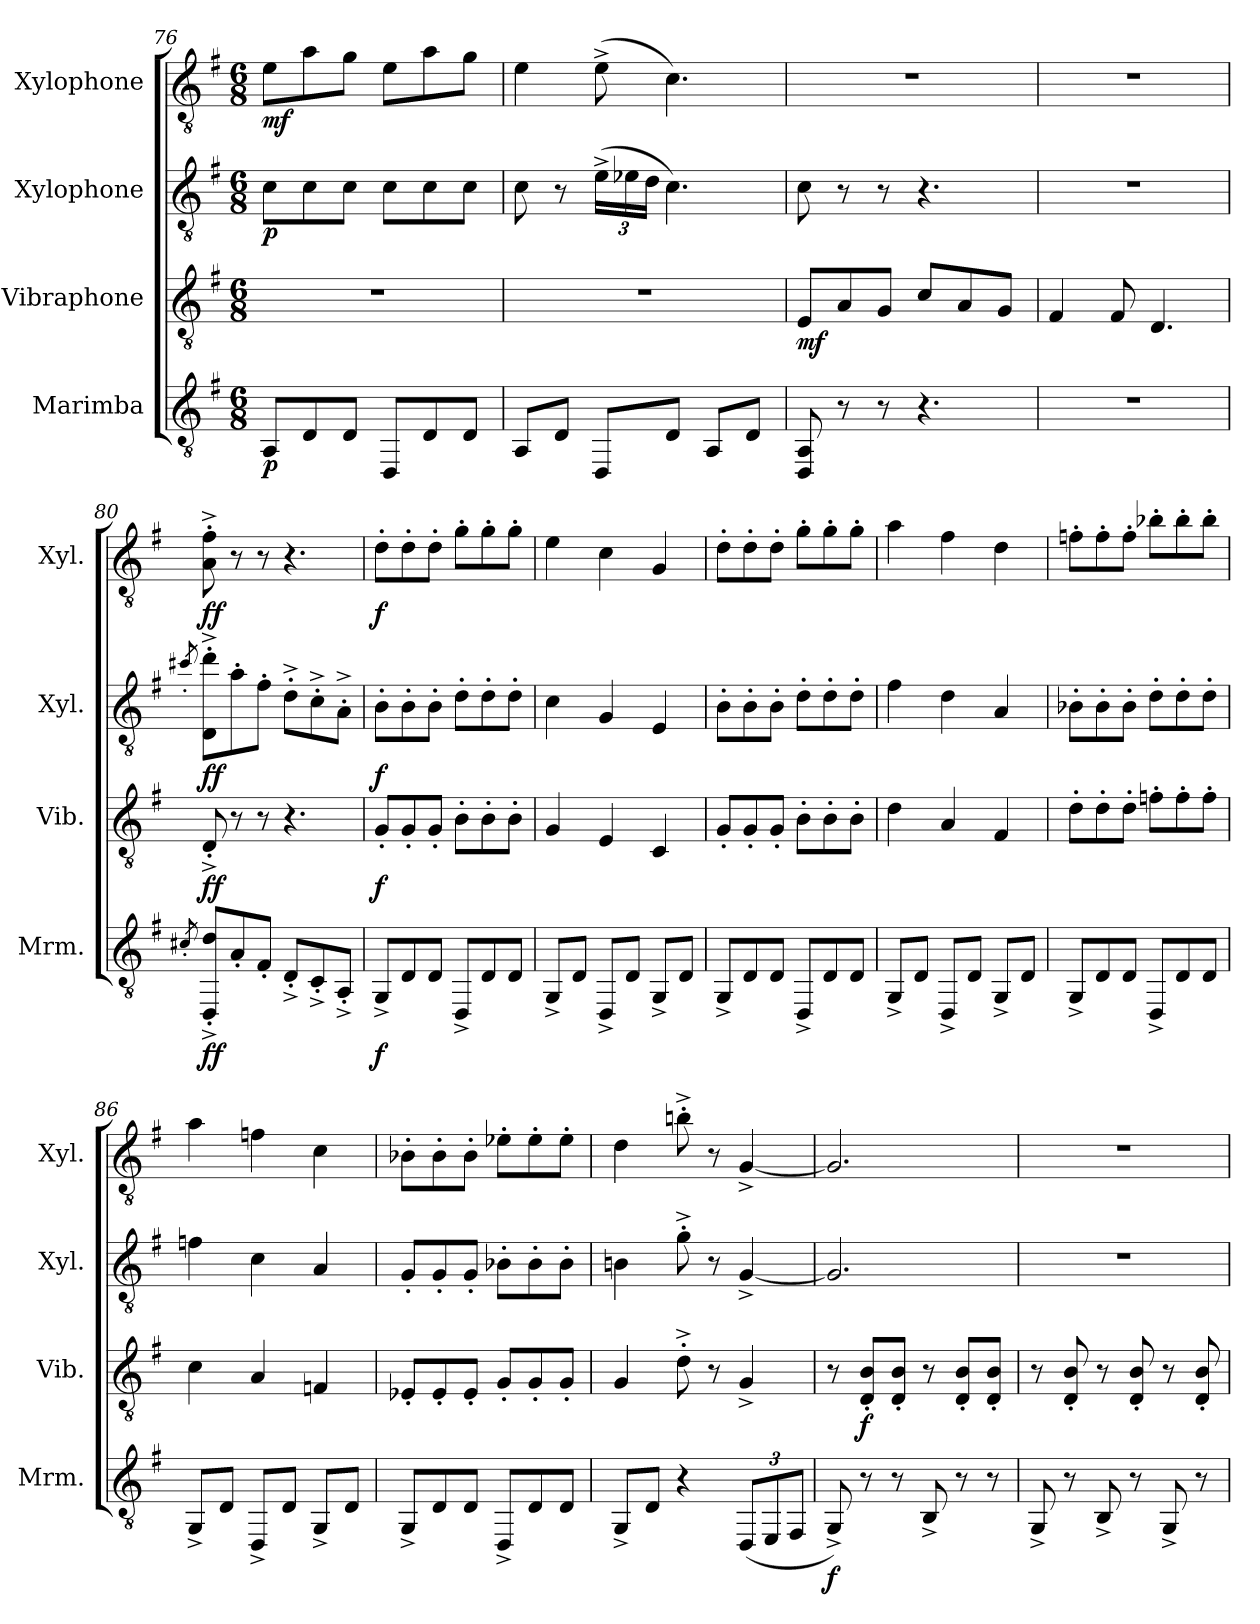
**kern	**dynam	**kern	**dynam	**kern	**dynam	**kern	**dynam
*part4	*part4	*part3	*part3	*part2	*part2	*part1	*part1
*staff4	*staff4	*staff3	*staff3	*staff2	*staff2	*staff1	*staff1
*I"Marimba	*	*I"Vibraphone	*	*I"Xylophone	*	*I"Xylophone	*
*I'Mrm.	*	*I'Vib.	*	*I'Xyl.	*	*I'Xyl.	*
!!LO:PB:g=z
*clefGv2	*	*clefGv2	*	*clefGv2	*	*clefGv2	*
*k[f#]	*	*k[f#]	*	*k[f#]	*	*k[f#]	*
*G:	*	*G:	*	*G:	*	*G:	*
*M6/8	*	*M6/8	*	*M6/8	*	*M6/8	*
=76	=76	=76	=76	=76	=76	=76	=76
!	!LO:DY:b	!	!	!	!LO:DY:b	!	!LO:DY:b
8AA/L	p	2.r	.	8c\L	p	8e\L	mf
8D/	.	.	.	8c\	.	8a\	.
8D/J	.	.	.	8c\J	.	8g\J	.
8DD/L	.	.	.	8c\L	.	8e\L	.
8D/	.	.	.	8c\	.	8a\	.
8D/J	.	.	.	8c\J	.	8g\J	.
!!LO:PB:g=z
=77	=77	=77	=77	=77	=77	=77	=77
8AA/L	.	2.r	.	8c\	.	4e\	.
8D/J	.	.	.	8r	.	.	.
*	*	*	*	*Xbrackettup	*	*	*
8DD/L	.	.	.	(24e^\LL	.	(8e^\	.
.	.	.	.	24e-X\	.	.	.
.	.	.	.	24d\JJ	.	.	.
8D/J	.	.	.	4.c\)	.	4.c\)	.
8AA/L	.	.	.	.	.	.	.
8D/J	.	.	.	.	.	.	.
=78	=78	=78	=78	=78	=78	=78	=78
!	!	!	!LO:DY:b	!	!	!	!
8DD/ 8AA/	.	8E/L	mf	8c\	.	2.r	.
8r	.	8A/	.	8r	.	.	.
8r	.	8G/J	.	8r	.	.	.
4.r	.	8c/L	.	4.r	.	.	.
.	.	8A/	.	.	.	.	.
.	.	8G/J	.	.	.	.	.
=79	=79	=79	=79	=79	=79	=79	=79
2.r	.	4F#/	.	2.r	.	2.r	.
.	.	8F#/	.	.	.	.	.
.	.	4.D/	.	.	.	.	.
=80	=80	=80	=80	=80	=80	=80	=80
8qc#X'/	.	.	.	8qcc#X'/	.	.	.
!	!LO:DY:b	!	!LO:DY:b	!	!LO:DY:b	!	!LO:DY:b
8DD/'^ 8d/'^L	ff	8D'^/	ff	8D\'^ 8dd\'^L	ff	8A\'^ 8f#\'^	ff
8A'/	.	8r	.	8a'\	.	8r	.
8F#'/J	.	8r	.	8f#'\J	.	8r	.
8D'^/L	.	4.r	.	8d'^\L	.	4.r	.
8C'^/	.	.	.	8c'^\	.	.	.
8AA'^/J	.	.	.	8A'^\J	.	.	.
!!LO:PB:g=z
=81	=81	=81	=81	=81	=81	=81	=81
!	!LO:DY:b	!	!LO:DY:b	!	!LO:DY:b	!	!LO:DY:b
8GG^/L	f	8G'/L	f	8B'\L	f	8d'\L	f
8D/	.	8G'/	.	8B'\	.	8d'\	.
8D/J	.	8G'/J	.	8B'\J	.	8d'\J	.
8DD^/L	.	8B'\L	.	8d'\L	.	8g'\L	.
8D/	.	8B'\	.	8d'\	.	8g'\	.
8D/J	.	8B'\J	.	8d'\J	.	8g'\J	.
=82	=82	=82	=82	=82	=82	=82	=82
8GG^/L	.	4G/	.	4c\	.	4e\	.
8D/J	.	.	.	.	.	.	.
8DD^/L	.	4E/	.	4G/	.	4c\	.
8D/J	.	.	.	.	.	.	.
8GG^/L	.	4C/	.	4E/	.	4G/	.
8D/J	.	.	.	.	.	.	.
=83	=83	=83	=83	=83	=83	=83	=83
8GG^/L	.	8G'/L	.	8B'\L	.	8d'\L	.
8D/	.	8G'/	.	8B'\	.	8d'\	.
8D/J	.	8G'/J	.	8B'\J	.	8d'\J	.
8DD^/L	.	8B'\L	.	8d'\L	.	8g'\L	.
8D/	.	8B'\	.	8d'\	.	8g'\	.
8D/J	.	8B'\J	.	8d'\J	.	8g'\J	.
=84	=84	=84	=84	=84	=84	=84	=84
8GG^/L	.	4d\	.	4f#\	.	4a\	.
8D/J	.	.	.	.	.	.	.
8DD^/L	.	4A/	.	4d\	.	4f#\	.
8D/J	.	.	.	.	.	.	.
8GG^/L	.	4F#/	.	4A/	.	4d\	.
8D/J	.	.	.	.	.	.	.
=85	=85	=85	=85	=85	=85	=85	=85
8GG^/L	.	8d'\L	.	8B-X'\L	.	8fn'\L	.
8D/	.	8d'\	.	8B-'\	.	8f'\	.
8D/J	.	8d'\J	.	8B-'\J	.	8f'\J	.
8DD^/L	.	8fn'\L	.	8d'\L	.	8b-X'\L	.
8D/	.	8f'\	.	8d'\	.	8b-'\	.
8D/J	.	8f'\J	.	8d'\J	.	8b-'\J	.
=86	=86	=86	=86	=86	=86	=86	=86
8GG^/L	.	4c\	.	4fn\	.	4a\	.
8D/J	.	.	.	.	.	.	.
8DD^/L	.	4A/	.	4c\	.	4fn\	.
8D/J	.	.	.	.	.	.	.
8GG^/L	.	4Fn/	.	4A/	.	4c\	.
8D/J	.	.	.	.	.	.	.
!!LO:PB:g=z
=87	=87	=87	=87	=87	=87	=87	=87
8GG^/L	.	8E-X'/L	.	8G'/L	.	8B-X'\L	.
8D/	.	8E-'/	.	8G'/	.	8B-'\	.
8D/J	.	8E-'/J	.	8G'/J	.	8B-'\J	.
8DD^/L	.	8G'/L	.	8B-X'\L	.	8e-X'\L	.
8D/	.	8G'/	.	8B-'\	.	8e-'\	.
8D/J	.	8G'/J	.	8B-'\J	.	8e-'\J	.
!!LO:PB:g=z
=88	=88	=88	=88	=88	=88	=88	=88
8GG^/L	.	4G/	.	4Bn\	.	4d\	.
8D/J	.	.	.	.	.	.	.
4r	.	8d'^\	.	8g'^\	.	8bn'^\	.
.	.	8r	.	8r	.	8r	.
*Xbrackettup	*	*	*	*	*	*	*
(12DD/L	.	4G^/	.	[4G^/	.	[4G^/	.
12EE/	.	.	.	.	.	.	.
12FF#/J	.	.	.	.	.	.	.
=89	=89	=89	=89	=89	=89	=89	=89
!	!LO:DY:b	!	!	!	!	!	!
8GG^/)	f	8r	.	2.G/]	.	2.G/]	.
!	!	!	!LO:DY:b	!	!	!	!
8r	.	8D/' 8B/'L	f	.	.	.	.
8r	.	8D/' 8B/'J	.	.	.	.	.
8BB^/	.	8r	.	.	.	.	.
8r	.	8D/' 8B/'L	.	.	.	.	.
8r	.	8D/' 8B/'J	.	.	.	.	.
=90	=90	=90	=90	=90	=90	=90	=90
8GG^/	.	8r	.	2.r	.	2.r	.
8r	.	8D/' 8B/'	.	.	.	.	.
8BB^/	.	8r	.	.	.	.	.
8r	.	8D/' 8B/'	.	.	.	.	.
8GG^/	.	8r	.	.	.	.	.
8r	.	8D/' 8B/'	.	.	.	.	.
=	=	=	=	=	=	=	=
*-	*-	*-	*-	*-	*-	*-	*-
